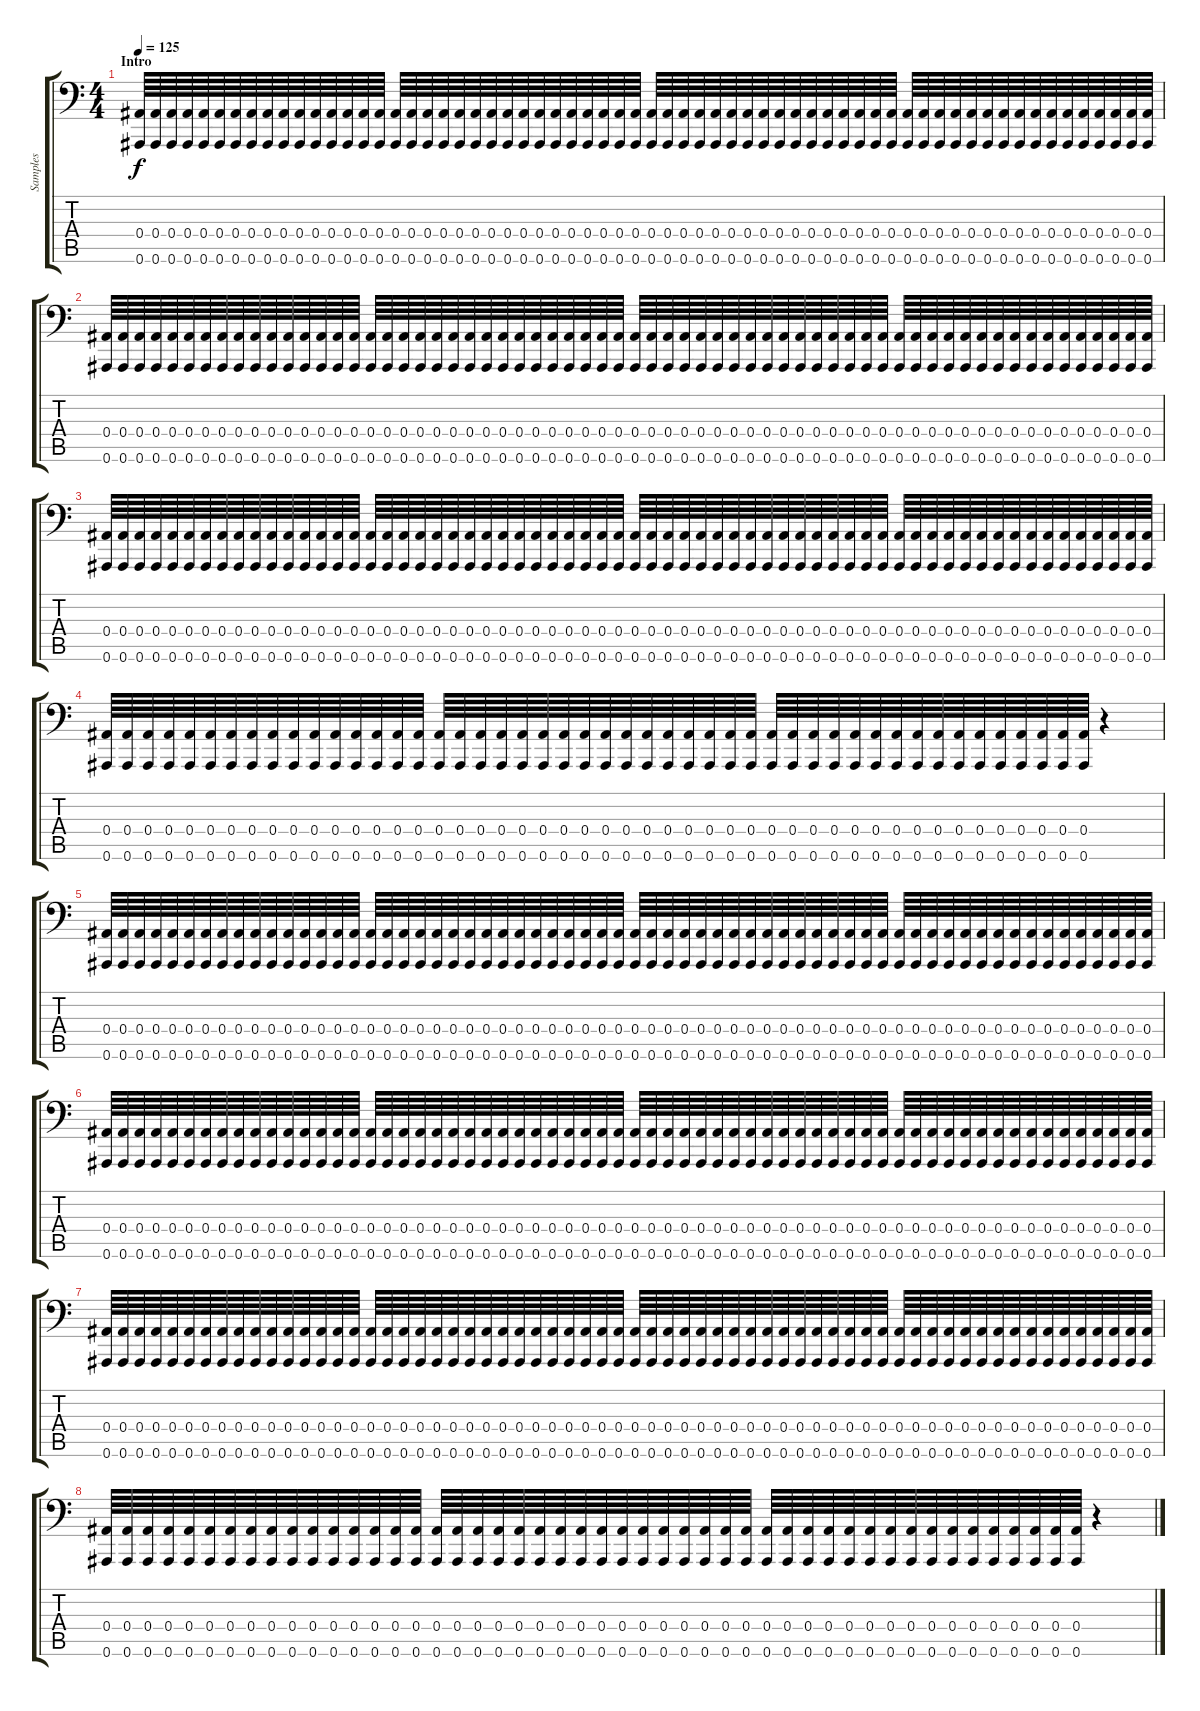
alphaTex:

\track ("Samples" "Samples") {instrument gunshot}
\staff {score tabs}
\tuning (C4 G3 Eb3 Bb2 F2 Bb1) {hide}
\ts (4 4)
\section ("" "Intro")
\tempo 125
\clef f4
\ks c
(0.4 0.6).64{dy f instrument gunshot} (0.4 0.6).64 (0.4 0.6).64 (0.4 0.6).64 (0.4 0.6).64 (0.4 0.6).64 (0.4 0.6).64 (0.4 0.6).64 (0.4 0.6).64 (0.4 0.6).64 (0.4 0.6).64 (0.4 0.6).64 (0.4 0.6).64 (0.4 0.6).64 (0.4 0.6).64 (0.4 0.6).64 (0.4 0.6).64 (0.4 0.6).64 (0.4 0.6).64 (0.4 0.6).64 (0.4 0.6).64 (0.4 0.6).64 (0.4 0.6).64 (0.4 0.6).64 (0.4 0.6).64 (0.4 0.6).64 (0.4 0.6).64 (0.4 0.6).64 (0.4 0.6).64 (0.4 0.6).64 (0.4 0.6).64 (0.4 0.6).64 (0.4 0.6).64 (0.4 0.6).64 (0.4 0.6).64 (0.4 0.6).64 (0.4 0.6).64 (0.4 0.6).64 (0.4 0.6).64 (0.4 0.6).64 (0.4 0.6).64 (0.4 0.6).64 (0.4 0.6).64 (0.4 0.6).64 (0.4 0.6).64 (0.4 0.6).64 (0.4 0.6).64 (0.4 0.6).64 (0.4 0.6).64 (0.4 0.6).64 (0.4 0.6).64 (0.4 0.6).64 (0.4 0.6).64 (0.4 0.6).64 (0.4 0.6).64 (0.4 0.6).64 (0.4 0.6).64 (0.4 0.6).64 (0.4 0.6).64 (0.4 0.6).64 (0.4 0.6).64 (0.4 0.6).64 (0.4 0.6).64 (0.4 0.6).64 |
(0.4 0.6).64 (0.4 0.6).64 (0.4 0.6).64 (0.4 0.6).64 (0.4 0.6).64 (0.4 0.6).64 (0.4 0.6).64 (0.4 0.6).64 (0.4 0.6).64 (0.4 0.6).64 (0.4 0.6).64 (0.4 0.6).64 (0.4 0.6).64 (0.4 0.6).64 (0.4 0.6).64 (0.4 0.6).64 (0.4 0.6).64 (0.4 0.6).64 (0.4 0.6).64 (0.4 0.6).64 (0.4 0.6).64 (0.4 0.6).64 (0.4 0.6).64 (0.4 0.6).64 (0.4 0.6).64 (0.4 0.6).64 (0.4 0.6).64 (0.4 0.6).64 (0.4 0.6).64 (0.4 0.6).64 (0.4 0.6).64 (0.4 0.6).64 (0.4 0.6).64 (0.4 0.6).64 (0.4 0.6).64 (0.4 0.6).64 (0.4 0.6).64 (0.4 0.6).64 (0.4 0.6).64 (0.4 0.6).64 (0.4 0.6).64 (0.4 0.6).64 (0.4 0.6).64 (0.4 0.6).64 (0.4 0.6).64 (0.4 0.6).64 (0.4 0.6).64 (0.4 0.6).64 (0.4 0.6).64 (0.4 0.6).64 (0.4 0.6).64 (0.4 0.6).64 (0.4 0.6).64 (0.4 0.6).64 (0.4 0.6).64 (0.4 0.6).64 (0.4 0.6).64 (0.4 0.6).64 (0.4 0.6).64 (0.4 0.6).64 (0.4 0.6).64 (0.4 0.6).64 (0.4 0.6).64 (0.4 0.6).64 |
(0.4 0.6).64 (0.4 0.6).64 (0.4 0.6).64 (0.4 0.6).64 (0.4 0.6).64 (0.4 0.6).64 (0.4 0.6).64 (0.4 0.6).64 (0.4 0.6).64 (0.4 0.6).64 (0.4 0.6).64 (0.4 0.6).64 (0.4 0.6).64 (0.4 0.6).64 (0.4 0.6).64 (0.4 0.6).64 (0.4 0.6).64 (0.4 0.6).64 (0.4 0.6).64 (0.4 0.6).64 (0.4 0.6).64 (0.4 0.6).64 (0.4 0.6).64 (0.4 0.6).64 (0.4 0.6).64 (0.4 0.6).64 (0.4 0.6).64 (0.4 0.6).64 (0.4 0.6).64 (0.4 0.6).64 (0.4 0.6).64 (0.4 0.6).64 (0.4 0.6).64 (0.4 0.6).64 (0.4 0.6).64 (0.4 0.6).64 (0.4 0.6).64 (0.4 0.6).64 (0.4 0.6).64 (0.4 0.6).64 (0.4 0.6).64 (0.4 0.6).64 (0.4 0.6).64 (0.4 0.6).64 (0.4 0.6).64 (0.4 0.6).64 (0.4 0.6).64 (0.4 0.6).64 (0.4 0.6).64 (0.4 0.6).64 (0.4 0.6).64 (0.4 0.6).64 (0.4 0.6).64 (0.4 0.6).64 (0.4 0.6).64 (0.4 0.6).64 (0.4 0.6).64 (0.4 0.6).64 (0.4 0.6).64 (0.4 0.6).64 (0.4 0.6).64 (0.4 0.6).64 (0.4 0.6).64 (0.4 0.6).64 |
(0.4 0.6).64 (0.4 0.6).64 (0.4 0.6).64 (0.4 0.6).64 (0.4 0.6).64 (0.4 0.6).64 (0.4 0.6).64 (0.4 0.6).64 (0.4 0.6).64 (0.4 0.6).64 (0.4 0.6).64 (0.4 0.6).64 (0.4 0.6).64 (0.4 0.6).64 (0.4 0.6).64 (0.4 0.6).64 (0.4 0.6).64 (0.4 0.6).64 (0.4 0.6).64 (0.4 0.6).64 (0.4 0.6).64 (0.4 0.6).64 (0.4 0.6).64 (0.4 0.6).64 (0.4 0.6).64 (0.4 0.6).64 (0.4 0.6).64 (0.4 0.6).64 (0.4 0.6).64 (0.4 0.6).64 (0.4 0.6).64 (0.4 0.6).64 (0.4 0.6).64 (0.4 0.6).64 (0.4 0.6).64 (0.4 0.6).64 (0.4 0.6).64 (0.4 0.6).64 (0.4 0.6).64 (0.4 0.6).64 (0.4 0.6).64 (0.4 0.6).64 (0.4 0.6).64 (0.4 0.6).64 (0.4 0.6).64 (0.4 0.6).64 (0.4 0.6).64 (0.4 0.6).64 r.4 |
(0.4 0.6).64 (0.4 0.6).64 (0.4 0.6).64 (0.4 0.6).64 (0.4 0.6).64 (0.4 0.6).64 (0.4 0.6).64 (0.4 0.6).64 (0.4 0.6).64 (0.4 0.6).64 (0.4 0.6).64 (0.4 0.6).64 (0.4 0.6).64 (0.4 0.6).64 (0.4 0.6).64 (0.4 0.6).64 (0.4 0.6).64 (0.4 0.6).64 (0.4 0.6).64 (0.4 0.6).64 (0.4 0.6).64 (0.4 0.6).64 (0.4 0.6).64 (0.4 0.6).64 (0.4 0.6).64 (0.4 0.6).64 (0.4 0.6).64 (0.4 0.6).64 (0.4 0.6).64 (0.4 0.6).64 (0.4 0.6).64 (0.4 0.6).64 (0.4 0.6).64 (0.4 0.6).64 (0.4 0.6).64 (0.4 0.6).64 (0.4 0.6).64 (0.4 0.6).64 (0.4 0.6).64 (0.4 0.6).64 (0.4 0.6).64 (0.4 0.6).64 (0.4 0.6).64 (0.4 0.6).64 (0.4 0.6).64 (0.4 0.6).64 (0.4 0.6).64 (0.4 0.6).64 (0.4 0.6).64 (0.4 0.6).64 (0.4 0.6).64 (0.4 0.6).64 (0.4 0.6).64 (0.4 0.6).64 (0.4 0.6).64 (0.4 0.6).64 (0.4 0.6).64 (0.4 0.6).64 (0.4 0.6).64 (0.4 0.6).64 (0.4 0.6).64 (0.4 0.6).64 (0.4 0.6).64 (0.4 0.6).64 |
(0.4 0.6).64 (0.4 0.6).64 (0.4 0.6).64 (0.4 0.6).64 (0.4 0.6).64 (0.4 0.6).64 (0.4 0.6).64 (0.4 0.6).64 (0.4 0.6).64 (0.4 0.6).64 (0.4 0.6).64 (0.4 0.6).64 (0.4 0.6).64 (0.4 0.6).64 (0.4 0.6).64 (0.4 0.6).64 (0.4 0.6).64 (0.4 0.6).64 (0.4 0.6).64 (0.4 0.6).64 (0.4 0.6).64 (0.4 0.6).64 (0.4 0.6).64 (0.4 0.6).64 (0.4 0.6).64 (0.4 0.6).64 (0.4 0.6).64 (0.4 0.6).64 (0.4 0.6).64 (0.4 0.6).64 (0.4 0.6).64 (0.4 0.6).64 (0.4 0.6).64 (0.4 0.6).64 (0.4 0.6).64 (0.4 0.6).64 (0.4 0.6).64 (0.4 0.6).64 (0.4 0.6).64 (0.4 0.6).64 (0.4 0.6).64 (0.4 0.6).64 (0.4 0.6).64 (0.4 0.6).64 (0.4 0.6).64 (0.4 0.6).64 (0.4 0.6).64 (0.4 0.6).64 (0.4 0.6).64 (0.4 0.6).64 (0.4 0.6).64 (0.4 0.6).64 (0.4 0.6).64 (0.4 0.6).64 (0.4 0.6).64 (0.4 0.6).64 (0.4 0.6).64 (0.4 0.6).64 (0.4 0.6).64 (0.4 0.6).64 (0.4 0.6).64 (0.4 0.6).64 (0.4 0.6).64 (0.4 0.6).64 |
(0.4 0.6).64 (0.4 0.6).64 (0.4 0.6).64 (0.4 0.6).64 (0.4 0.6).64 (0.4 0.6).64 (0.4 0.6).64 (0.4 0.6).64 (0.4 0.6).64 (0.4 0.6).64 (0.4 0.6).64 (0.4 0.6).64 (0.4 0.6).64 (0.4 0.6).64 (0.4 0.6).64 (0.4 0.6).64 (0.4 0.6).64 (0.4 0.6).64 (0.4 0.6).64 (0.4 0.6).64 (0.4 0.6).64 (0.4 0.6).64 (0.4 0.6).64 (0.4 0.6).64 (0.4 0.6).64 (0.4 0.6).64 (0.4 0.6).64 (0.4 0.6).64 (0.4 0.6).64 (0.4 0.6).64 (0.4 0.6).64 (0.4 0.6).64 (0.4 0.6).64 (0.4 0.6).64 (0.4 0.6).64 (0.4 0.6).64 (0.4 0.6).64 (0.4 0.6).64 (0.4 0.6).64 (0.4 0.6).64 (0.4 0.6).64 (0.4 0.6).64 (0.4 0.6).64 (0.4 0.6).64 (0.4 0.6).64 (0.4 0.6).64 (0.4 0.6).64 (0.4 0.6).64 (0.4 0.6).64 (0.4 0.6).64 (0.4 0.6).64 (0.4 0.6).64 (0.4 0.6).64 (0.4 0.6).64 (0.4 0.6).64 (0.4 0.6).64 (0.4 0.6).64 (0.4 0.6).64 (0.4 0.6).64 (0.4 0.6).64 (0.4 0.6).64 (0.4 0.6).64 (0.4 0.6).64 (0.4 0.6).64 |
(0.4 0.6).64 (0.4 0.6).64 (0.4 0.6).64 (0.4 0.6).64 (0.4 0.6).64 (0.4 0.6).64 (0.4 0.6).64 (0.4 0.6).64 (0.4 0.6).64 (0.4 0.6).64 (0.4 0.6).64 (0.4 0.6).64 (0.4 0.6).64 (0.4 0.6).64 (0.4 0.6).64 (0.4 0.6).64 (0.4 0.6).64 (0.4 0.6).64 (0.4 0.6).64 (0.4 0.6).64 (0.4 0.6).64 (0.4 0.6).64 (0.4 0.6).64 (0.4 0.6).64 (0.4 0.6).64 (0.4 0.6).64 (0.4 0.6).64 (0.4 0.6).64 (0.4 0.6).64 (0.4 0.6).64 (0.4 0.6).64 (0.4 0.6).64 (0.4 0.6).64 (0.4 0.6).64 (0.4 0.6).64 (0.4 0.6).64 (0.4 0.6).64 (0.4 0.6).64 (0.4 0.6).64 (0.4 0.6).64 (0.4 0.6).64 (0.4 0.6).64 (0.4 0.6).64 (0.4 0.6).64 (0.4 0.6).64 (0.4 0.6).64 (0.4 0.6).64 (0.4 0.6).64 r.4
